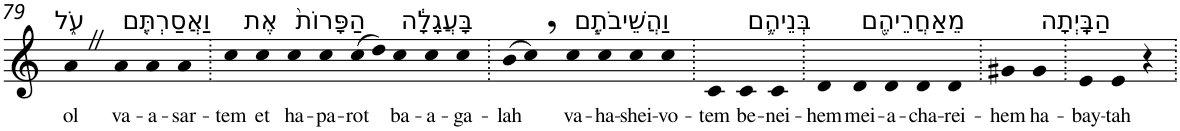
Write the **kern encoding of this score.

**kern	**text
*part1	*part1
*staff1	*staff1
*I"Piano	*
*I'Pno	*
!!LO:PB:g=z
*clefG2	*
*k[]	*
=79	=79
!LO:TX:a:t=עֹ֑ל	!
!	!LO:LY:b
4aZ	ol
!LO:TX:a:t=וַאֲסַרְתֶּ֤ם	!
!	!LO:LY:b
4a	va-
!	!LO:LY:b
4a	-a-
!	!LO:LY:b
4a	-sar-
=80.	=80.
!	!LO:LY:b
4cc	-tem
!LO:TX:a:t=אֶת	!
!	!LO:LY:b
4cc	et
!LO:TX:a:t=הַפָּרוֹת֙	!
!	!LO:LY:b
4cc	ha-
!	!LO:LY:b
4cc	-pa-
!	!LO:LY:b
(>8cc	-rot
8dd)	.
!LO:TX:a:t=בָּעֲגָלָ֔ה	!
!	!LO:LY:b
4cc	ba-
!	!LO:LY:b
4cc	-a-
!	!LO:LY:b
4cc	-ga-
=81.	=81.
!	!LO:LY:b
(>8b	-lah
8cc,)	.
!LO:TX:a:t=וַהֲשֵׁיבֹתֶ֧ם	!
!	!LO:LY:b
4cc	va-
!	!LO:LY:b
4cc	-ha-
!	!LO:LY:b
4cc	-shei-
!	!LO:LY:b
4cc	-vo-
=82.	=82.
!	!LO:LY:b
4c	-tem
!LO:TX:a:t=בְּנֵיהֶ֛ם	!
!	!LO:LY:b
4c	be-
!	!LO:LY:b
4c	-nei-
=83.	=83.
!	!LO:LY:b
4d	-hem
!LO:TX:a:t=מֵאַחֲרֵיהֶ֖ם	!
!	!LO:LY:b
4d	mei-
!	!LO:LY:b
4d	-a-
!	!LO:LY:b
4d	-cha-
!	!LO:LY:b
4d	-rei-
=84.	=84.
!	!LO:LY:b
4g#X	-hem
!LO:TX:a:t=הַבָּֽיְתָה	!
!	!LO:LY:b
4g#	ha-
=85.	=85.
!	!LO:LY:b
4e	-bay-
!	!LO:LY:b
4e	-tah
4r	.
=.	=.
*-	*-
